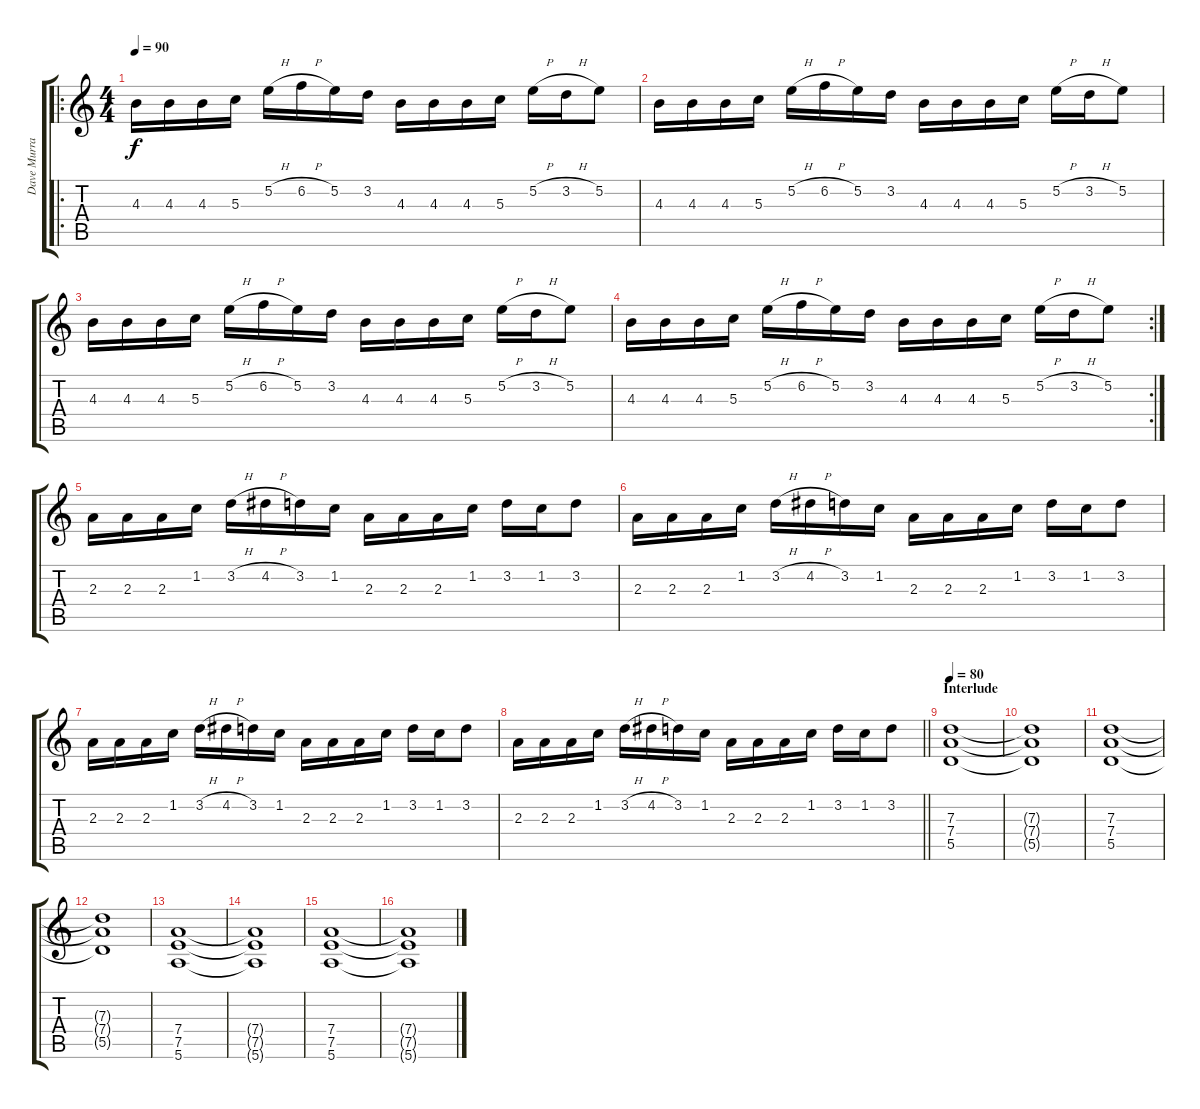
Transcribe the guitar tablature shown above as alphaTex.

\track ("Dave Murray" "Dave Murra") {instrument distortionguitar}
\staff {score tabs}
\tuning (E4 B3 G3 D3 A2 E2) {hide}
\ro
\ts (4 4)
\tempo 90
\clef g2
\ks c
4.3.16{dy f} 4.3.16 4.3.16 5.3.16 5.2{h}.16 6.2{h}.16 5.2.16 3.2.16 4.3.16 4.3.16 4.3.16 5.3.16 5.2{h}.16 3.2{h}.16 5.2.8 |
4.3.16 4.3.16 4.3.16 5.3.16 5.2{h}.16 6.2{h}.16 5.2.16 3.2.16 4.3.16 4.3.16 4.3.16 5.3.16 5.2{h}.16 3.2{h}.16 5.2.8 |
4.3.16 4.3.16 4.3.16 5.3.16 5.2{h}.16 6.2{h}.16 5.2.16 3.2.16 4.3.16 4.3.16 4.3.16 5.3.16 5.2{h}.16 3.2{h}.16 5.2.8 |
\rc 2
4.3.16 4.3.16 4.3.16 5.3.16 5.2{h}.16 6.2{h}.16 5.2.16 3.2.16 4.3.16 4.3.16 4.3.16 5.3.16 5.2{h}.16 3.2{h}.16 5.2.8 |
2.3.16 2.3.16 2.3.16 1.2.16 3.2{h}.16 4.2{h}.16 3.2.16 1.2.16 2.3.16 2.3.16 2.3.16 1.2.16 3.2.16 1.2.16 3.2.8 |
2.3.16 2.3.16 2.3.16 1.2.16 3.2{h}.16 4.2{h}.16 3.2.16 1.2.16 2.3.16 2.3.16 2.3.16 1.2.16 3.2.16 1.2.16 3.2.8 |
2.3.16 2.3.16 2.3.16 1.2.16 3.2{h}.16 4.2{h}.16 3.2.16 1.2.16 2.3.16 2.3.16 2.3.16 1.2.16 3.2.16 1.2.16 3.2.8 |
\barLineRight lightlight
2.3.16 2.3.16 2.3.16 1.2.16 3.2{h}.16 4.2{h}.16 3.2.16 1.2.16 2.3.16 2.3.16 2.3.16 1.2.16 3.2.16 1.2.16 3.2.8 |
\section ("" "Interlude")
\tempo 80
(7.3 7.4 5.5).1 |
(7.3{t} 7.4{t} 5.5{t}).1 |
(7.3 7.4 5.5).1 |
(7.3{t} 7.4{t} 5.5{t}).1 |
(7.4 7.5 5.6).1 |
(7.4{t} 7.5{t} 5.6{t}).1 |
(7.4 7.5 5.6).1 |
(7.4{t} 7.5{t} 5.6{t}).1
